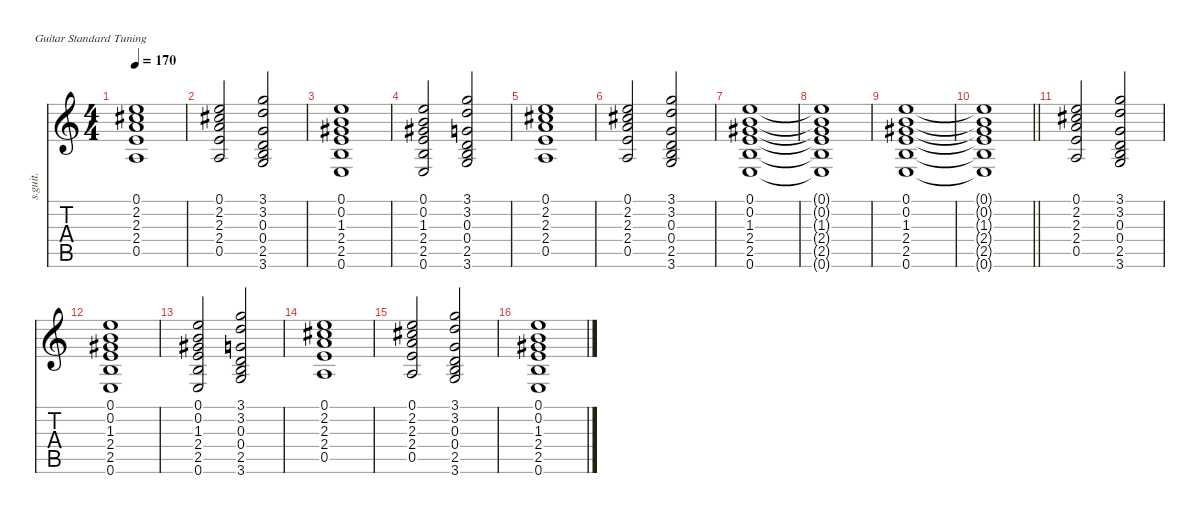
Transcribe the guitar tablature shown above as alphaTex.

\defaultSystemsLayout 4
\hideDynamics
\bracketExtendMode nobrackets
\otherSystemsTrackNameOrientation horizontal
\track ("Rhythm Guitar" "s.guit.") {instrument acousticguitarsteel}
\staff {score tabs}
\tuning (E4 B3 G3 D3 A2 E2)
\ts (4 4)
\tempo 170
\clef g2
\ks c
(0.1 2.2{acc #} 2.3 2.4 0.5).1{dy f beam Up} |
(0.1 2.2{acc #} 2.3 2.4 0.5).2{beam Up} (3.1 3.2 0.3 0.4 2.5 3.6).2{beam Up} |
(0.1 0.2 1.3{acc #} 2.4 2.5 0.6).1{beam Up} |
(0.1 0.2 1.3{acc #} 2.4 2.5 0.6).2{beam Up} (3.1 3.2 0.3 0.4 2.5 3.6).2{beam Up} |
(0.1 2.2{acc #} 2.3 2.4 0.5).1{beam Up} |
(0.1 2.2{acc #} 2.3 2.4 0.5).2{beam Up} (3.1 3.2 0.3 0.4 2.5 3.6).2{beam Up} |
(0.1 0.2 1.3{acc #} 2.4 2.5 0.6).1{beam Up} |
(0.1{t} 0.2{t} 1.3{t acc #} 2.4{t} 2.5{t} 0.6{t}).1{beam Up} |
(0.1 0.2 1.3{acc #} 2.4 2.5 0.6).1{beam Up} |
\barLineRight lightlight
(0.1{t} 0.2{t} 1.3{t acc #} 2.4{t} 2.5{t} 0.6{t}).1{beam Up} |
(0.1 2.2{acc #} 2.3 2.4 0.5).2{beam Up} (3.1 3.2 0.3 0.4 2.5 3.6).2{beam Up} |
(0.1 0.2 1.3{acc #} 2.4 2.5 0.6).1{beam Up} |
(0.1 0.2 1.3{acc #} 2.4 2.5 0.6).2{beam Up} (3.1 3.2 0.3 0.4 2.5 3.6).2{beam Up} |
(0.1 2.2{acc #} 2.3 2.4 0.5).1{beam Up} |
(0.1 2.2{acc #} 2.3 2.4 0.5).2{beam Up} (3.1 3.2 0.3 0.4 2.5 3.6).2{beam Up} |
(0.1 0.2 1.3{acc #} 2.4 2.5 0.6).1{beam Up}
